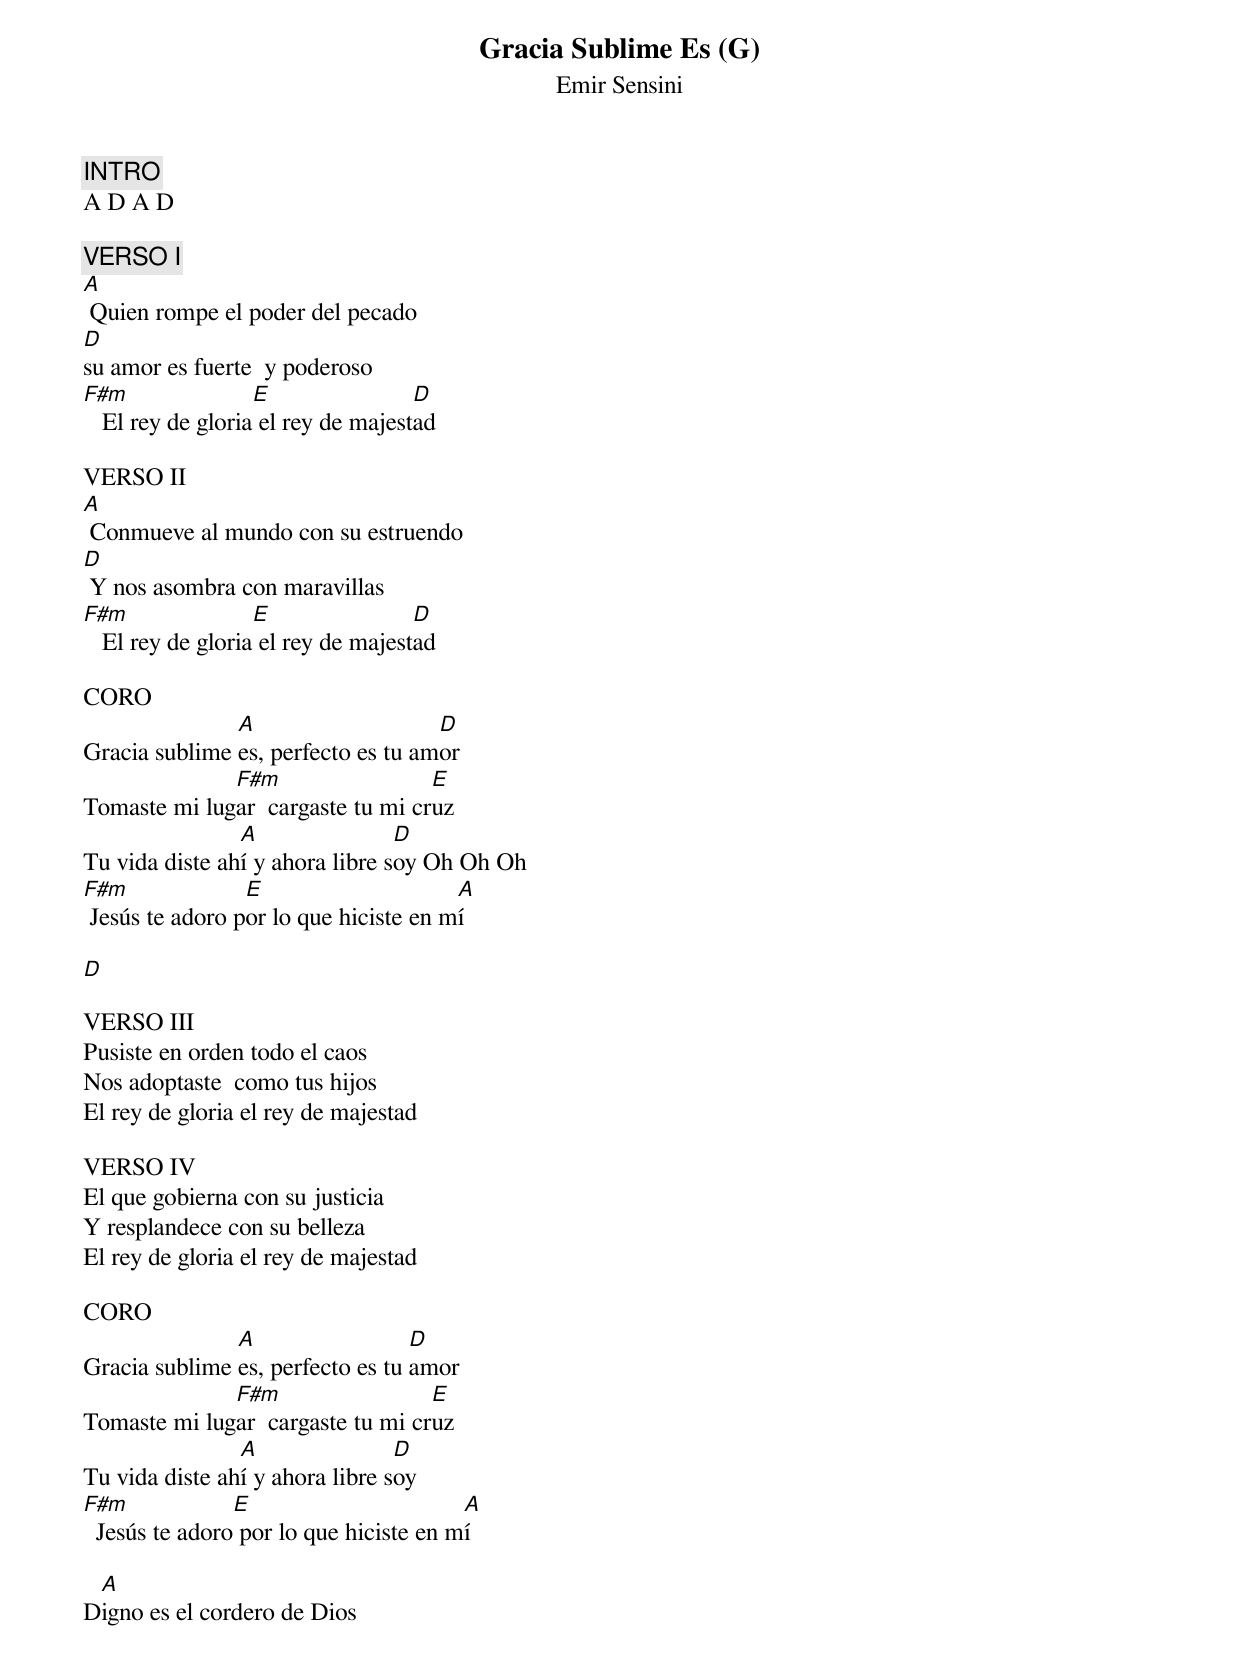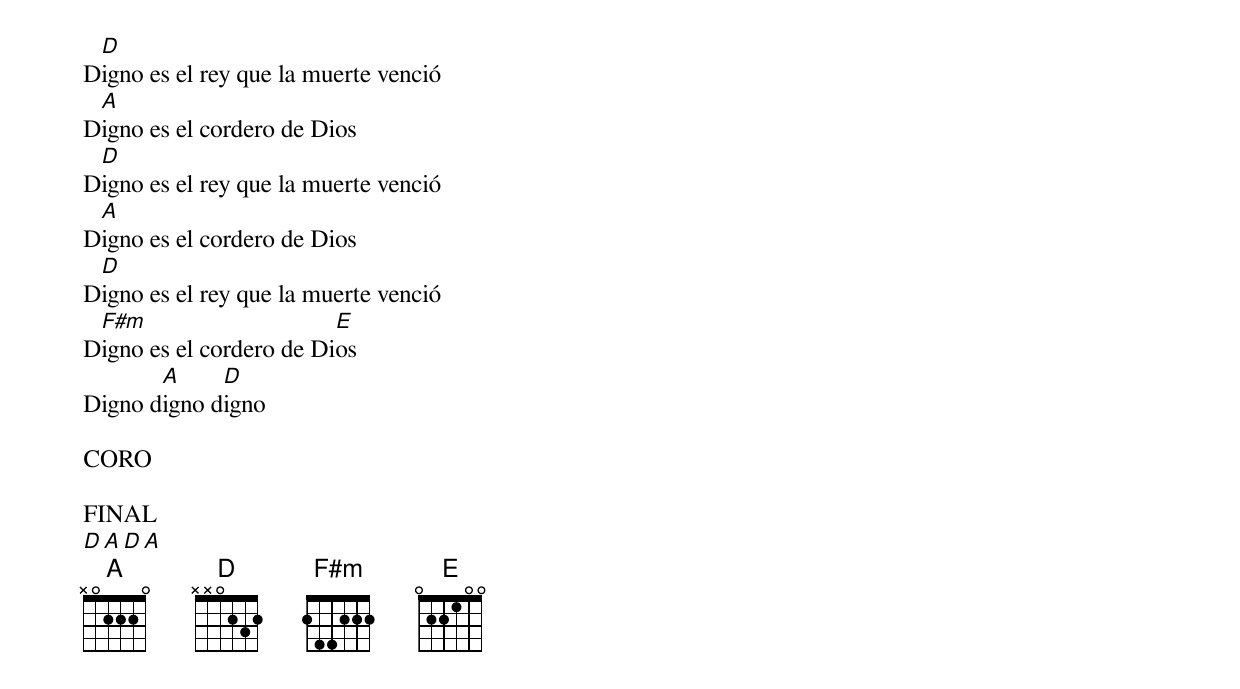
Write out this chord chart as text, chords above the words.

Gracia Sublime Es (G)
Emir Sensini

INTRO
A D A D

VERSO I
A
 Quien rompe el poder del pecado
D
su amor es fuerte  y poderoso
F#m                E                D
   El rey de gloria el rey de majestad

VERSO II
A
 Conmueve al mundo con su estruendo
D
 Y nos asombra con maravillas
F#m                E                D
   El rey de gloria el rey de majestad

CORO
               A                    D
Gracia sublime es, perfecto es tu amor
              F#m                  E
Tomaste mi lugar  cargaste tu mi cruz
                A                D
Tu vida diste ahí y ahora libre soy Oh Oh Oh
F#m              E                     A
 Jesús te adoro por lo que hiciste en mí

D

VERSO III
Pusiste en orden todo el caos
Nos adoptaste  como tus hijos
El rey de gloria el rey de majestad

VERSO IV
El que gobierna con su justicia
Y resplandece con su belleza
El rey de gloria el rey de majestad

CORO
               A                  D
Gracia sublime es, perfecto es tu amor
              F#m                  E
Tomaste mi lugar  cargaste tu mi cruz
                A                D
Tu vida diste ahí y ahora libre soy
F#m             E                       A
  Jesús te adoro por lo que hiciste en mí

 A
Digno es el cordero de Dios
 D
Digno es el rey que la muerte venció
 A
Digno es el cordero de Dios
 D
Digno es el rey que la muerte venció
 A
Digno es el cordero de Dios
 D
Digno es el rey que la muerte venció
 F#m                     E
Digno es el cordero de Dios
       A     D
Digno digno digno

CORO

FINAL
D A D A
